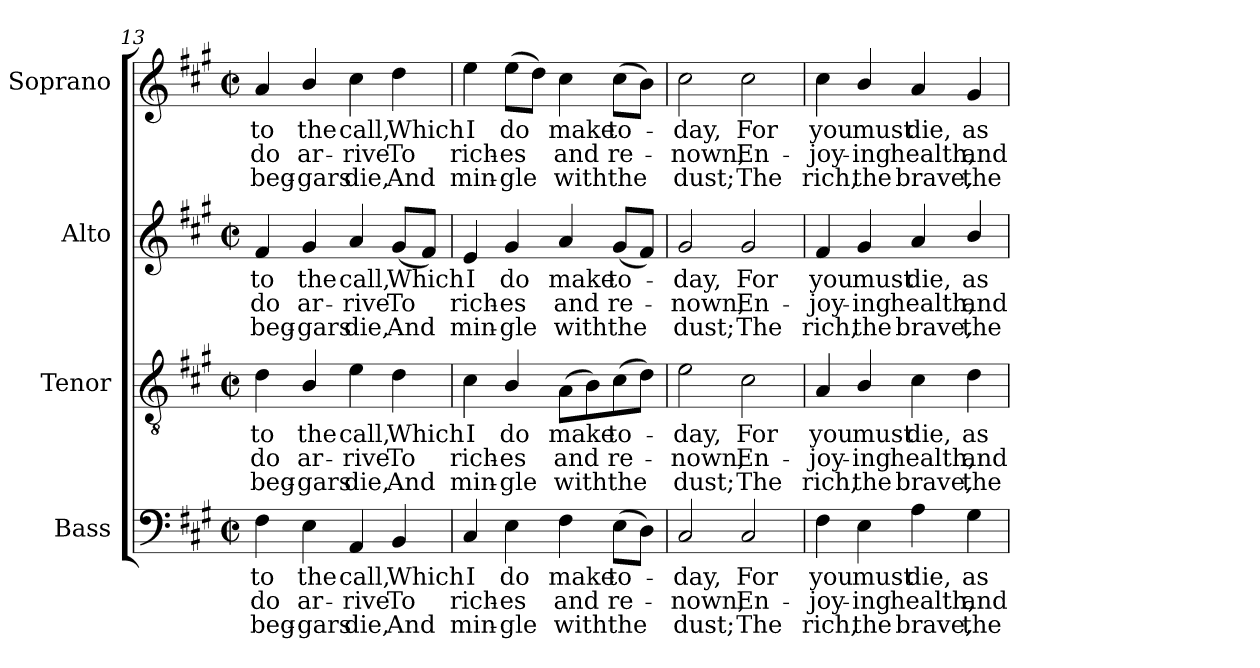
**kern	**text	**text	**text	**kern	**text	**text	**text	**kern	**text	**text	**text	**kern	**text	**text	**text
*part4	*part4	*part4	*part4	*part3	*part3	*part3	*part3	*part2	*part2	*part2	*part2	*part1	*part1	*part1	*part1
*staff4	*staff4	*staff4	*staff4	*staff3	*staff3	*staff3	*staff3	*staff2	*staff2	*staff2	*staff2	*staff1	*staff1	*staff1	*staff1
*I"Bass	*	*	*	*I"Tenor	*	*	*	*I"Alto	*	*	*	*I"Soprano	*	*	*
*I'B.	*	*	*	*I'T.	*	*	*	*I'A.	*	*	*	*I'S.	*	*	*
!!LO:PB:g=z
*clefF4	*	*	*	*clefGv2	*	*	*	*clefG2	*	*	*	*clefG2	*	*	*
*	*	*	*	*ITrd7c12	*	*	*	*	*	*	*	*	*	*	*
*k[f#c#g#]	*	*	*	*k[f#c#g#]	*	*	*	*k[f#c#g#]	*	*	*	*k[f#c#g#]	*	*	*
*f#:	*	*	*	*f#:	*	*	*	*f#:	*	*	*	*f#:	*	*	*
*M2/2	*	*	*	*M2/2	*	*	*	*M2/2	*	*	*	*M2/2	*	*	*
*met(c|)	*	*	*	*met(c|)	*	*	*	*met(c|)	*	*	*	*met(c|)	*	*	*
=13	=13	=13	=13	=13	=13	=13	=13	=13	=13	=13	=13	=13	=13	=13	=13
!	!LO:LY:b:color=#000000	!LO:LY:b:color=#000000	!LO:LY:b:color=#000000	!	!	!	!	!	!	!	!	!	!	!	!
!	!	!	!	!	!LO:LY:b:color=#000000	!LO:LY:b:color=#000000	!LO:LY:b:color=#000000	!	!	!	!	!	!	!	!
!	!	!	!	!	!	!	!	!	!LO:LY:b:color=#000000	!LO:LY:b:color=#000000	!LO:LY:b:color=#000000	!	!	!	!
!	!	!	!	!	!	!	!	!	!	!	!	!	!LO:LY:b:color=#000000	!LO:LY:b:color=#000000	!LO:LY:b:color=#000000
4F#i\	-to	do	beg-	4Di\	-to	do	beg-	4f#i/	-to	do	beg-	4ai/	-to	do	beg-
!	!LO:LY:b:color=#000000	!LO:LY:b:color=#000000	!LO:LY:b:color=#000000	!	!	!	!	!	!	!	!	!	!	!	!
!	!	!	!	!	!LO:LY:b:color=#000000	!LO:LY:b:color=#000000	!LO:LY:b:color=#000000	!	!	!	!	!	!	!	!
!	!	!	!	!	!	!	!	!	!LO:LY:b:color=#000000	!LO:LY:b:color=#000000	!LO:LY:b:color=#000000	!	!	!	!
!	!	!	!	!	!	!	!	!	!	!	!	!	!LO:LY:b:color=#000000	!LO:LY:b:color=#000000	!LO:LY:b:color=#000000
4Ei\	the	ar-	-gars	4BBi/	the	ar-	-gars	4g#i/	the	ar-	-gars	4bi/	the	ar-	-gars
!	!LO:LY:b:color=#000000	!LO:LY:b:color=#000000	!LO:LY:b:color=#000000	!	!	!	!	!	!	!	!	!	!	!	!
!	!	!	!	!	!LO:LY:b:color=#000000	!LO:LY:b:color=#000000	!LO:LY:b:color=#000000	!	!	!	!	!	!	!	!
!	!	!	!	!	!	!	!	!	!LO:LY:b:color=#000000	!LO:LY:b:color=#000000	!LO:LY:b:color=#000000	!	!	!	!
!	!	!	!	!	!	!	!	!	!	!	!	!	!LO:LY:b:color=#000000	!LO:LY:b:color=#000000	!LO:LY:b:color=#000000
4AAi/	call,	-rive	die,	4Ei\	call,	-rive	die,	4ai/	call,	-rive	die,	4cc#i\	call,	-rive	die,
!	!LO:LY:b:color=#000000	!LO:LY:b:color=#000000	!LO:LY:b:color=#000000	!	!	!	!	!	!	!	!	!	!	!	!
!	!	!	!	!	!LO:LY:b:color=#000000	!LO:LY:b:color=#000000	!LO:LY:b:color=#000000	!	!	!	!	!	!	!	!
!	!	!	!	!	!	!	!	!	!LO:LY:b:color=#000000	!LO:LY:b:color=#000000	!LO:LY:b:color=#000000	!	!	!	!
!	!	!	!	!	!	!	!	!	!	!	!	!	!LO:LY:b:color=#000000	!LO:LY:b:color=#000000	!LO:LY:b:color=#000000
4BBi/	Which	To	And	4Di\	Which	To	And	(8g#i/L	Which	To	And	4ddi\	Which	To	And
.	.	.	.	.	.	.	.	8f#i/J)	.	.	.	.	.	.	.
=14	=14	=14	=14	=14	=14	=14	=14	=14	=14	=14	=14	=14	=14	=14	=14
!	!LO:LY:b:color=#000000	!LO:LY:b:color=#000000	!LO:LY:b:color=#000000	!	!	!	!	!	!	!	!	!	!	!	!
!	!	!	!	!	!LO:LY:b:color=#000000	!LO:LY:b:color=#000000	!LO:LY:b:color=#000000	!	!	!	!	!	!	!	!
!	!	!	!	!	!	!	!	!	!LO:LY:b:color=#000000	!LO:LY:b:color=#000000	!LO:LY:b:color=#000000	!	!	!	!
!	!	!	!	!	!	!	!	!	!	!	!	!	!LO:LY:b:color=#000000	!LO:LY:b:color=#000000	!LO:LY:b:color=#000000
4C#i/	I	rich-	min-	4C#i\	I	rich-	min-	4ei/	I	rich-	min-	4eei\	I	rich-	min-
!	!LO:LY:b:color=#000000	!LO:LY:b:color=#000000	!LO:LY:b:color=#000000	!	!	!	!	!	!	!	!	!	!	!	!
!	!	!	!	!	!LO:LY:b:color=#000000	!LO:LY:b:color=#000000	!LO:LY:b:color=#000000	!	!	!	!	!	!	!	!
!	!	!	!	!	!	!	!	!	!LO:LY:b:color=#000000	!LO:LY:b:color=#000000	!LO:LY:b:color=#000000	!	!	!	!
!	!	!	!	!	!	!	!	!	!	!	!	!	!LO:LY:b:color=#000000	!LO:LY:b:color=#000000	!LO:LY:b:color=#000000
4Ei\	do	-es	-gle	4BBi/	do	-es	-gle	4g#i/	do	-es	-gle	(8eei\L	do	-es	-gle
.	.	.	.	.	.	.	.	.	.	.	.	8ddi\J)	.	.	.
!	!LO:LY:b:color=#000000	!LO:LY:b:color=#000000	!LO:LY:b:color=#000000	!	!	!	!	!	!	!	!	!	!	!	!
!	!	!	!	!	!LO:LY:b:color=#000000	!LO:LY:b:color=#000000	!LO:LY:b:color=#000000	!	!	!	!	!	!	!	!
!	!	!	!	!	!	!	!	!	!LO:LY:b:color=#000000	!LO:LY:b:color=#000000	!LO:LY:b:color=#000000	!	!	!	!
!	!	!	!	!	!	!	!	!	!	!	!	!	!LO:LY:b:color=#000000	!LO:LY:b:color=#000000	!LO:LY:b:color=#000000
4F#i\	make	and	with	(8AAi\L	make	and	with	4ai/	make	and	with	4cc#i\	make	and	with
.	.	.	.	8BBi\)	.	.	.	.	.	.	.	.	.	.	.
!	!LO:LY:b:color=#000000	!LO:LY:b:color=#000000	!LO:LY:b:color=#000000	!	!	!	!	!	!	!	!	!	!	!	!
!	!	!	!	!	!LO:LY:b:color=#000000	!LO:LY:b:color=#000000	!LO:LY:b:color=#000000	!	!	!	!	!	!	!	!
!	!	!	!	!	!	!	!	!	!LO:LY:b:color=#000000	!LO:LY:b:color=#000000	!LO:LY:b:color=#000000	!	!	!	!
!	!	!	!	!	!	!	!	!	!	!	!	!	!LO:LY:b:color=#000000	!LO:LY:b:color=#000000	!LO:LY:b:color=#000000
(8Ei\L	to-	re-	the	(8C#i\	to-	re-	the	(8g#i/L	to-	re-	the	(8cc#i\L	to-	re-	the
8Di\J)	.	.	.	8Di\J)	.	.	.	8f#i/J)	.	.	.	8bi\J)	.	.	.
=15	=15	=15	=15	=15	=15	=15	=15	=15	=15	=15	=15	=15	=15	=15	=15
!	!LO:LY:b:color=#000000	!LO:LY:b:color=#000000	!LO:LY:b:color=#000000	!	!	!	!	!	!	!	!	!	!	!	!
!	!	!	!	!	!LO:LY:b:color=#000000	!LO:LY:b:color=#000000	!LO:LY:b:color=#000000	!	!	!	!	!	!	!	!
!	!	!	!	!	!	!	!	!	!LO:LY:b:color=#000000	!LO:LY:b:color=#000000	!LO:LY:b:color=#000000	!	!	!	!
!	!	!	!	!	!	!	!	!	!	!	!	!	!LO:LY:b:color=#000000	!LO:LY:b:color=#000000	!LO:LY:b:color=#000000
2C#i/	-day,	-nown,	dust;	2Ei\	-day,	-nown,	dust;	2g#i/	-day,	-nown,	dust;	2cc#i\	-day,	-nown,	dust;
!	!LO:LY:b:color=#000000	!LO:LY:b:color=#000000	!LO:LY:b:color=#000000	!	!	!	!	!	!	!	!	!	!	!	!
!	!	!	!	!	!LO:LY:b:color=#000000	!LO:LY:b:color=#000000	!LO:LY:b:color=#000000	!	!	!	!	!	!	!	!
!	!	!	!	!	!	!	!	!	!LO:LY:b:color=#000000	!LO:LY:b:color=#000000	!LO:LY:b:color=#000000	!	!	!	!
!	!	!	!	!	!	!	!	!	!	!	!	!	!LO:LY:b:color=#000000	!LO:LY:b:color=#000000	!LO:LY:b:color=#000000
2C#i/	For	En-	The	2C#i\	For	En-	The	2g#i/	For	En-	The	2cc#i\	For	En-	The
=16	=16	=16	=16	=16	=16	=16	=16	=16	=16	=16	=16	=16	=16	=16	=16
!	!LO:LY:b:color=#000000	!LO:LY:b:color=#000000	!LO:LY:b:color=#000000	!	!	!	!	!	!	!	!	!	!	!	!
!	!	!	!	!	!LO:LY:b:color=#000000	!LO:LY:b:color=#000000	!LO:LY:b:color=#000000	!	!	!	!	!	!	!	!
!	!	!	!	!	!	!	!	!	!LO:LY:b:color=#000000	!LO:LY:b:color=#000000	!LO:LY:b:color=#000000	!	!	!	!
!	!	!	!	!	!	!	!	!	!	!	!	!	!LO:LY:b:color=#000000	!LO:LY:b:color=#000000	!LO:LY:b:color=#000000
4F#i\	you	-joy-	rich,	4AAi/	you	-joy-	rich,	4f#i/	you	-joy-	rich,	4cc#i\	you	-joy-	rich,
!	!LO:LY:b:color=#000000	!LO:LY:b:color=#000000	!LO:LY:b:color=#000000	!	!	!	!	!	!	!	!	!	!	!	!
!	!	!	!	!	!LO:LY:b:color=#000000	!LO:LY:b:color=#000000	!LO:LY:b:color=#000000	!	!	!	!	!	!	!	!
!	!	!	!	!	!	!	!	!	!LO:LY:b:color=#000000	!LO:LY:b:color=#000000	!LO:LY:b:color=#000000	!	!	!	!
!	!	!	!	!	!	!	!	!	!	!	!	!	!LO:LY:b:color=#000000	!LO:LY:b:color=#000000	!LO:LY:b:color=#000000
4Ei\	must	-ing	the	4BBi/	must	-ing	the	4g#i/	must	-ing	the	4bi/	must	-ing	the
!	!LO:LY:b:color=#000000	!LO:LY:b:color=#000000	!LO:LY:b:color=#000000	!	!	!	!	!	!	!	!	!	!	!	!
!	!	!	!	!	!LO:LY:b:color=#000000	!LO:LY:b:color=#000000	!LO:LY:b:color=#000000	!	!	!	!	!	!	!	!
!	!	!	!	!	!	!	!	!	!LO:LY:b:color=#000000	!LO:LY:b:color=#000000	!LO:LY:b:color=#000000	!	!	!	!
!	!	!	!	!	!	!	!	!	!	!	!	!	!LO:LY:b:color=#000000	!LO:LY:b:color=#000000	!LO:LY:b:color=#000000
4Ai\	die,	health,	brave,	4C#i\	die,	health,	brave,	4ai/	die,	health,	brave,	4ai/	die,	health,	brave,
!	!LO:LY:b:color=#000000	!LO:LY:b:color=#000000	!LO:LY:b:color=#000000	!	!	!	!	!	!	!	!	!	!	!	!
!	!	!	!	!	!LO:LY:b:color=#000000	!LO:LY:b:color=#000000	!LO:LY:b:color=#000000	!	!	!	!	!	!	!	!
!	!	!	!	!	!	!	!	!	!LO:LY:b:color=#000000	!LO:LY:b:color=#000000	!LO:LY:b:color=#000000	!	!	!	!
!	!	!	!	!	!	!	!	!	!	!	!	!	!LO:LY:b:color=#000000	!LO:LY:b:color=#000000	!LO:LY:b:color=#000000
4G#i\	as	and	the	4Di\	as	and	the	4bi/	as	and	the	4g#i/	as	and	the
=	=	=	=	=	=	=	=	=	=	=	=	=	=	=	=
*-	*-	*-	*-	*-	*-	*-	*-	*-	*-	*-	*-	*-	*-	*-	*-
